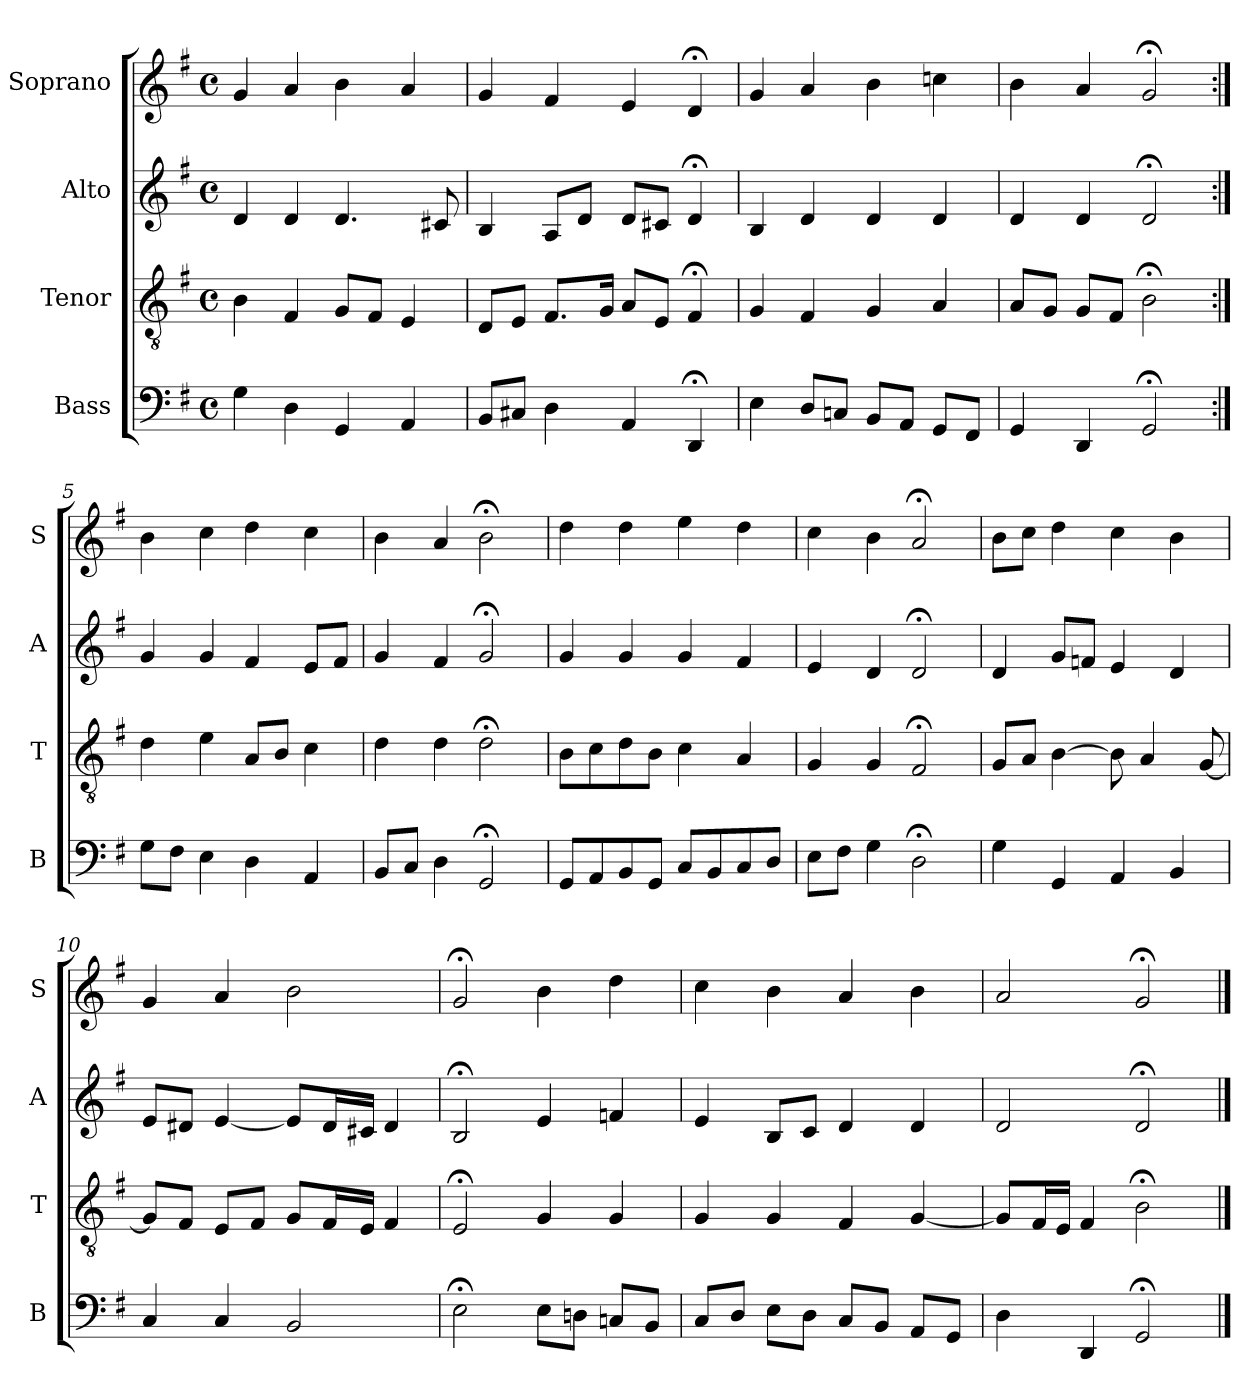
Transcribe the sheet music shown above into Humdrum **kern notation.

**kern	**kern	**kern	**kern
*part4	*part3	*part2	*part1
*staff4	*staff3	*staff2	*staff1
*I"Bass	*I"Tenor	*I"Alto	*I"Soprano
*I'B	*I'T	*I'A	*I'S
*clefF4	*clefGv2	*clefG2	*clefG2
*k[f#]	*k[f#]	*k[f#]	*k[f#]
*G:	*G:	*G:	*G:
*M4/4	*M4/4	*M4/4	*M4/4
*met(c)	*met(c)	*met(c)	*met(c)
*MM100	*MM100	*MM100	*MM100
=1	=1	=1	=1
4G	4B	4d	4g
4D	4F#	4d	4a
4GG	8GL	4.d	4b
.	8F#J	.	.
4AA	4E	.	4a
.	.	8c#X	.
=2	=2	=2	=2
8BBL	8DL	4B	4g
8C#XJ	8EJ	.	.
4D	8.F#L	8AL	4f#
.	.	8dJ	.
.	16GJk	.	.
4AA	8AL	8dL	4e
.	8EJ	8c#XJ	.
4DD;<	4F#;<	4d;<	4d;<
=3	=3	=3	=3
4E	4G	4B	4g
8DL	4F#	4d	4a
8CnJ	.	.	.
8BBL	4G	4d	4b
8AAJ	.	.	.
8GGL	4A	4d	4ccn
8FF#J	.	.	.
=4	=4	=4	=4
4GG	8AL	4d	4b
.	8GJ	.	.
4DD	8GL	4d	4a
.	8F#J	.	.
2GG;<	2B;<	2d;<	2g;<
=5:|!	=5:|!	=5:|!	=5:|!
8GL	4d	4g	4b
8F#J	.	.	.
4E	4e	4g	4cc
4D	8AL	4f#	4dd
.	8BJ	.	.
4AA	4c	8eL	4cc
.	.	8f#J	.
=6	=6	=6	=6
8BBL	4d	4g	4b
8CJ	.	.	.
4D	4d	4f#	4a
2GG;<	2d;<	2g;<	2b;<
=7	=7	=7	=7
8GGL	8BL	4g	4dd
8AA	8c	.	.
8BB	8d	4g	4dd
8GGJ	8BJ	.	.
8CL	4c	4g	4ee
8BB	.	.	.
8C	4A	4f#	4dd
8DJ	.	.	.
=8	=8	=8	=8
8EL	4G	4e	4cc
8F#J	.	.	.
4G	4G	4d	4b
2D;<	2F#;<	2d;<	2a;<
=9	=9	=9	=9
4G	8GL	4d	8bL
.	8AJ	.	8ccJ
4GG	[4B	8gL	4dd
.	.	8fnJ	.
4AA	8B]	4e	4cc
.	4A	.	.
4BB	.	4d	4b
.	[8G	.	.
=10	=10	=10	=10
4C	8GL]	8eL	4g
.	8F#J	8d#XJ	.
4C	8EL	[4e	4a
.	8F#J	.	.
2BB	8GL	8eL]	2b
.	16F#L	16d#L	.
.	16EJJ	16c#XJJ	.
.	4F#	4d#	.
=11	=11	=11	=11
2E;<	2E;<	2B;<	2g;<
8EL	4G	4e	4b
8DnJ	.	.	.
8CnL	4G	4fn	4dd
8BBJ	.	.	.
=12	=12	=12	=12
8CL	4G	4e	4cc
8DJ	.	.	.
8EL	4G	8BL	4b
8DJ	.	8cJ	.
8CL	4F#	4d	4a
8BBJ	.	.	.
8AAL	[4G	4d	4b
8GGJ	.	.	.
=13	=13	=13	=13
4D	8GL]	2d	2a
.	16F#L	.	.
.	16EJJ	.	.
4DD	4F#	.	.
2GG;<	2B;<	2d;<	2g;<
==	==	==	==
*-	*-	*-	*-
